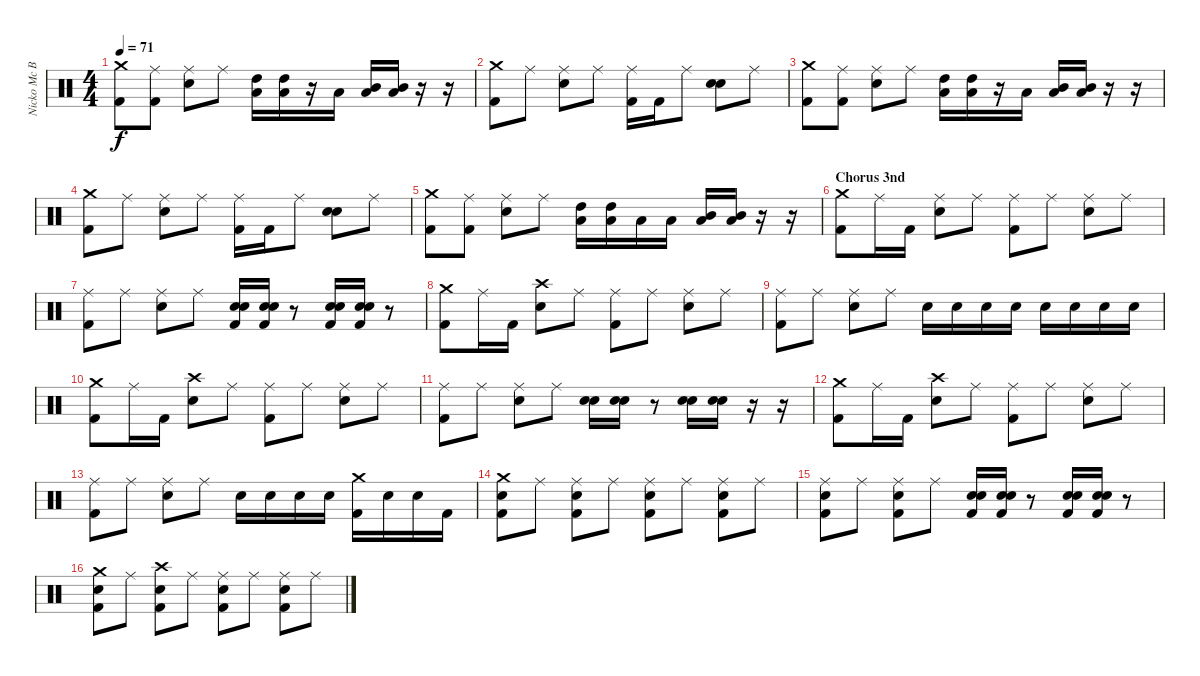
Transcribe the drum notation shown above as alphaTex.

\track ("Nicko Mc Brain" "Nicko Mc B") {instrument percussion}
\staff {score}
\articulation defaults
\ts (4 4)
\tempo 71
\clef neutral
\ks c
("Crash medium (hit)" "Kick (hit) 2").8{dy f} ("Ride (middle)" "Kick (hit) 2").8 ("Ride (middle)" "Snare (hit) 2").8 "Ride (middle)".8 ("High Tom (hit)" "Low Tom (hit)").16 ("High Tom (hit)" "Low Tom (hit)").16 r.16 "Low Tom (hit)".16 ("Mid Tom (hit)" "Low Tom (hit)").16 ("Mid Tom (hit)" "Low Tom (hit)").16 r.16 r.16 |
("Crash medium (hit)" "Kick (hit) 2").8 "Ride (middle)".8 ("Ride (middle)" "Snare (hit) 2").8 "Ride (middle)".8 ("Ride (middle)" "Kick (hit) 2").16 "Kick (hit) 2".16 "Ride (middle)".8 ("Snare (hit) 2" "Snare (hit) 2").8{bd 60} "Ride (middle)".8 |
("Crash medium (hit)" "Kick (hit) 2").8 ("Ride (middle)" "Kick (hit) 2").8 ("Ride (middle)" "Snare (hit) 2").8 "Ride (middle)".8 ("High Tom (hit)" "Low Tom (hit)").16 ("High Tom (hit)" "Low Tom (hit)").16 r.16 "Low Tom (hit)".16 ("Mid Tom (hit)" "Low Tom (hit)").16 ("Mid Tom (hit)" "Low Tom (hit)").16 r.16 r.16 |
("Crash medium (hit)" "Kick (hit) 2").8 "Ride (middle)".8 ("Ride (middle)" "Snare (hit) 2").8 "Ride (middle)".8 ("Ride (middle)" "Kick (hit) 2").16 "Kick (hit) 2".16 "Ride (middle)".8 ("Snare (hit) 2" "Snare (hit) 2").8{bd 60} "Ride (middle)".8 |
("Crash medium (hit)" "Kick (hit) 2").8 ("Ride (middle)" "Kick (hit) 2").8 ("Ride (middle)" "Snare (hit) 2").8 "Ride (middle)".8 ("High Tom (hit)" "Low Tom (hit)").16 ("High Tom (hit)" "Low Tom (hit)").16 "Low Tom (hit)".16 "Low Tom (hit)".16 ("Mid Tom (hit)" "Low Tom (hit)").16 ("Mid Tom (hit)" "Low Tom (hit)").16 r.16 r.16 |
\section ("" "Chorus 3nd")
("Crash medium (hit)" "Kick (hit) 2").8 "Ride (middle)".16 "Kick (hit) 2".16 ("Ride (middle)" "Snare (hit) 2").8 "Ride (middle)".8 ("Ride (middle)" "Kick (hit) 2").8 "Ride (middle)".8 ("Ride (middle)" "Snare (hit) 2").8 "Ride (middle)".8 |
("Ride (middle)" "Kick (hit) 2").8 "Ride (middle)".8 ("Ride (middle)" "Snare (hit) 2").8 "Ride (middle)".8 ("Snare (hit) 2" "Snare (hit) 2" "Kick (hit) 2").16{bd 30} ("Snare (hit) 2" "Snare (hit) 2" "Kick (hit) 2").16{bd 30} r.8 ("Snare (hit) 2" "Snare (hit) 2" "Kick (hit) 2").16{bd 30} ("Snare (hit) 2" "Snare (hit) 2" "Kick (hit) 2").16{bd 30} r.8 |
("Crash medium (hit)" "Kick (hit) 2").8 "Ride (middle)".16 "Kick (hit) 2".16 ("Crash high (hit)" "Snare (hit) 2").8 "Ride (middle)".8 ("Ride (middle)" "Kick (hit) 2").8 "Ride (middle)".8 ("Ride (middle)" "Snare (hit) 2").8 "Ride (middle)".8 |
("Ride (middle)" "Kick (hit) 2").8 "Ride (middle)".8 ("Ride (middle)" "Snare (hit) 2").8 "Ride (middle)".8 "Snare (hit) 2".16 "Snare (hit) 2".16 "Snare (hit) 2".16 "Snare (hit) 2".16 "Snare (hit) 2".16 "Snare (hit) 2".16 "Snare (hit) 2".16 "Snare (hit) 2".16 |
("Crash medium (hit)" "Kick (hit) 2").8 "Ride (middle)".16 "Kick (hit) 2".16 ("Crash high (hit)" "Snare (hit) 2").8 "Ride (middle)".8 ("Ride (middle)" "Kick (hit) 2").8 "Ride (middle)".8 ("Ride (middle)" "Snare (hit) 2").8 "Ride (middle)".8 |
("Ride (middle)" "Kick (hit) 2").8 "Ride (middle)".8 ("Ride (middle)" "Snare (hit) 2").8 "Ride (middle)".8 ("Snare (hit) 2" "Snare (hit) 2").16{bd 120} ("Snare (hit) 2" "Snare (hit) 2").16{bd 120} r.8 ("Snare (hit) 2" "Snare (hit) 2").16{bd 120} ("Snare (hit) 2" "Snare (hit) 2").16{bd 120} r.16 r.16 |
("Crash medium (hit)" "Kick (hit) 2").8 "Ride (middle)".16 "Kick (hit) 2".16 ("Crash high (hit)" "Snare (hit) 2").8 "Ride (middle)".8 ("Ride (middle)" "Kick (hit) 2").8 "Ride (middle)".8 ("Ride (middle)" "Snare (hit) 2").8 "Ride (middle)".8 |
("Ride (middle)" "Kick (hit) 2").8 "Ride (middle)".8 ("Ride (middle)" "Snare (hit) 2").8 "Ride (middle)".8 "Snare (hit) 2".16 "Snare (hit) 2".16 "Snare (hit) 2".16 "Snare (hit) 2".16 ("Crash medium (hit)" "Kick (hit) 2").16 "Snare (hit) 2".16 "Snare (hit) 2".16 "Kick (hit) 2".16 |
("Crash medium (hit)" "Kick (hit) 2" "Snare (hit) 2").8 "Ride (middle)".8 ("Ride (middle)" "Snare (hit) 2" "Kick (hit) 2").8{bd 60} "Ride (middle)".8 ("Ride (middle)" "Snare (hit) 2" "Kick (hit) 2").8{bd 60} "Ride (middle)".8 ("Ride (middle)" "Snare (hit) 2" "Kick (hit) 2").8{bd 60} "Ride (middle)".8 |
("Ride (middle)" "Snare (hit) 2" "Kick (hit) 2").8{bd 60} "Ride (middle)".8 ("Ride (middle)" "Snare (hit) 2" "Kick (hit) 2").8{bd 60} "Ride (middle)".8 ("Snare (hit) 2" "Snare (hit) 2" "Kick (hit) 2").16{bd 30} ("Snare (hit) 2" "Snare (hit) 2" "Kick (hit) 2").16{bd 30} r.8 ("Snare (hit) 2" "Snare (hit) 2" "Kick (hit) 2").16{bd 30} ("Snare (hit) 2" "Snare (hit) 2" "Kick (hit) 2").16{bd 30} r.8 |
("Crash medium (hit)" "Snare (hit) 2" "Kick (hit) 2").8{bd 60} "Ride (middle)".8 ("Crash high (hit)" "Snare (hit) 2" "Kick (hit) 2").8{bd 60} "Ride (middle)".8 ("Ride (middle)" "Snare (hit) 2" "Kick (hit) 2").8{bd 60} "Ride (middle)".8 ("Ride (middle)" "Snare (hit) 2" "Kick (hit) 2").8{bd 60} "Ride (middle)".8
